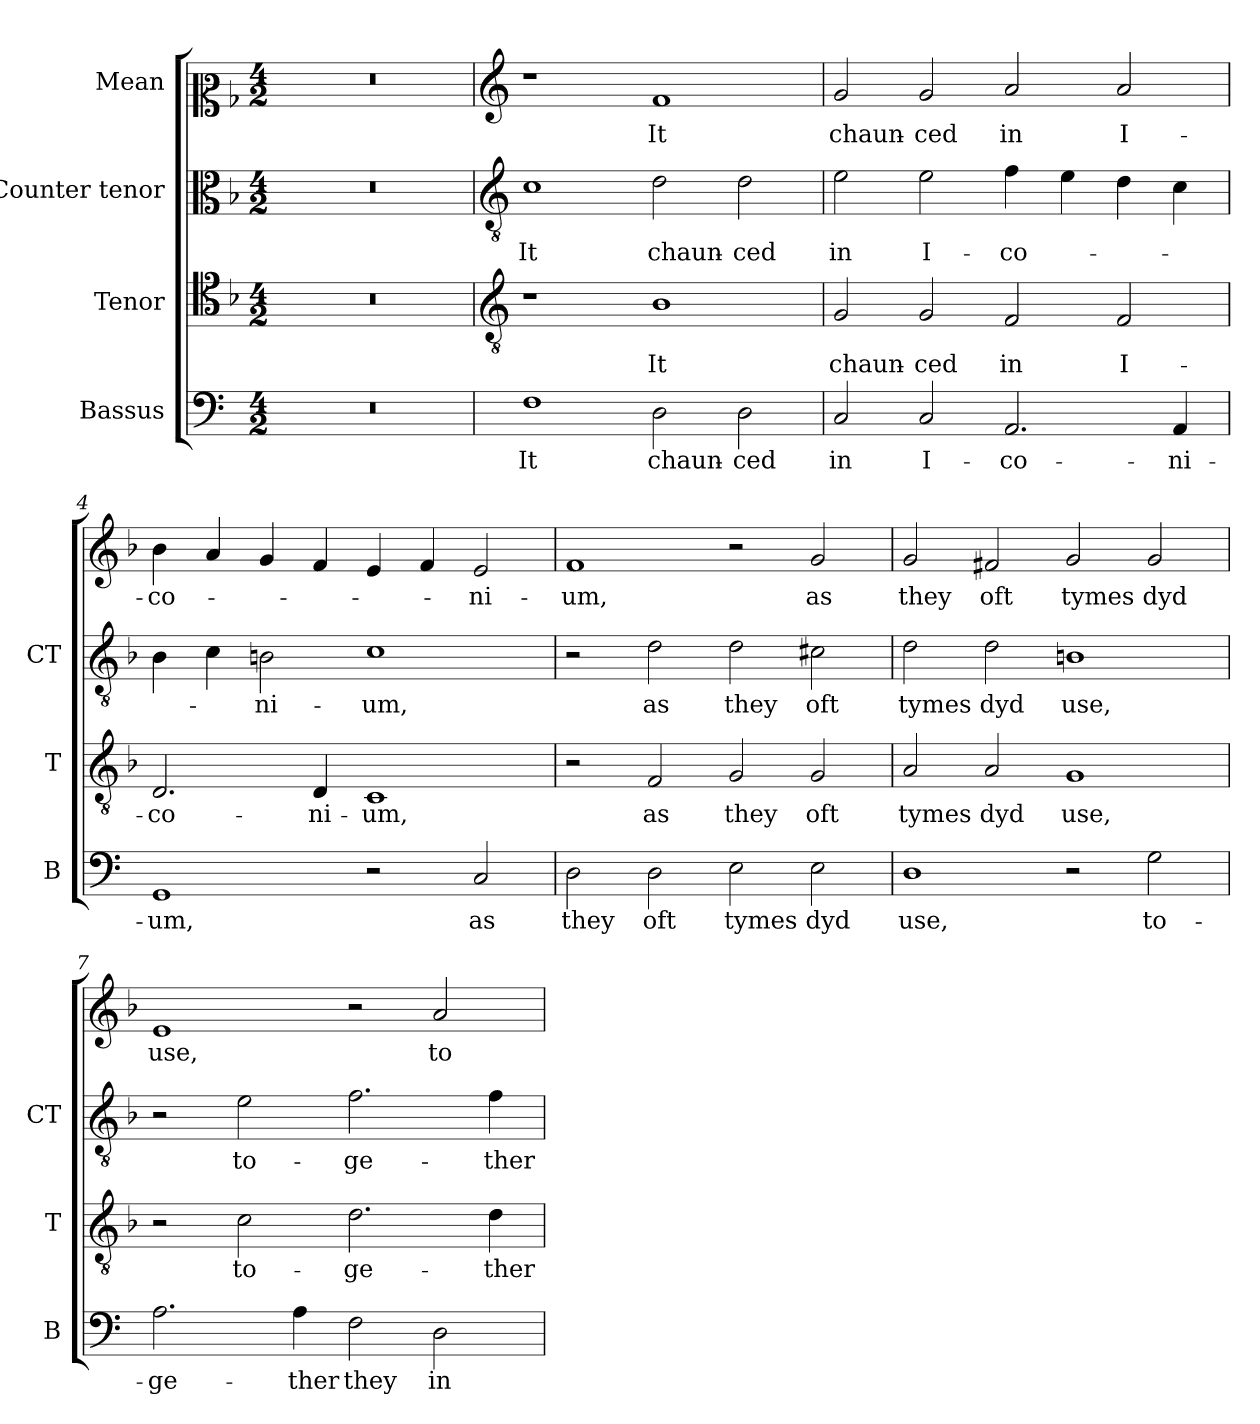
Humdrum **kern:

**kern	**text	**kern	**text	**kern	**text	**kern	**text
*part4	*part4	*part3	*part3	*part2	*part2	*part1	*part1
*staff4	*staff4	*staff3	*staff3	*staff2	*staff2	*staff1	*staff1
*I"Bassus	*	*I"Tenor	*	*I"Counter tenor	*	*I"Mean	*
*I'B	*	*I'T	*	*I'CT	*	*	*
*clefF4	*	*clefC4	*	*clefC3	*	*clefC2	*
*k[]	*	*k[b-]	*	*k[b-]	*	*k[b-]	*
*C:	*	*F:	*	*F:	*	*F:	*
*M4/2	*	*M4/2	*	*M4/2	*	*M4/2	*
=1	=1	=1	=1	=1	=1	=1	=1
0r	.	0r	.	0r	.	0r	.
=2	=2	=2	=2	=2	=2	=2	=2
*	*	*clefGv2	*	*clefGv2	*	*clefG2	*
!	!LO:LY:b	!	!	!	!LO:LY:b	!	!
1F	It	1r	.	1c	It	1r	.
!	!LO:LY:b	!	!LO:LY:b	!	!LO:LY:b	!	!LO:LY:b
2D\	chaun-	1B-	It	2d\	chaun-	1f	It
!	!LO:LY:b	!	!	!	!LO:LY:b	!	!
2D\	-ced	.	.	2d\	-ced	.	.
=3	=3	=3	=3	=3	=3	=3	=3
!	!LO:LY:b	!	!LO:LY:b	!	!LO:LY:b	!	!LO:LY:b
2C/	in	2G/	chaun-	2e\	in	2g/	chaun-
!	!LO:LY:b	!	!LO:LY:b	!	!LO:LY:b	!	!LO:LY:b
2C/	I-	2G/	-ced	2e\	I-	2g/	-ced
!	!LO:LY:b	!	!LO:LY:b	!	!LO:LY:b	!	!LO:LY:b
2.AA/	-co-	2F/	in	4f\	-co-	2a/	in
.	.	.	.	4e\	.	.	.
!	!	!	!LO:LY:b	!	!	!	!LO:LY:b
.	.	2F/	I-	4d\	.	2a/	I-
!	!LO:LY:b	!	!	!	!	!	!
4AA/	-ni-	.	.	4c\	.	.	.
=4	=4	=4	=4	=4	=4	=4	=4
!	!LO:LY:b	!	!LO:LY:b	!	!	!	!LO:LY:b
1GG	-um,	2.D/	-co-	4B-\	.	4b-\	-co-
.	.	.	.	4c\	.	4a/	.
!	!	!	!	!	!LO:LY:b	!	!
.	.	.	.	2Bn\	-ni-	4g/	.
!	!	!	!LO:LY:b	!	!	!	!
.	.	4D/	-ni-	.	.	4f/	.
!	!	!	!LO:LY:b	!	!LO:LY:b	!	!
2r	.	1C	-um,	1c	-um,	4e/	.
.	.	.	.	.	.	4f/	.
!	!LO:LY:b	!	!	!	!	!	!LO:LY:b
2C/	as	.	.	.	.	2e/	-ni-
!!LO:LB:g=z
=5	=5	=5	=5	=5	=5	=5	=5
!	!LO:LY:b	!	!	!	!	!	!LO:LY:b
2D\	they	2r	.	2r	.	1f	-um,
!	!LO:LY:b	!	!LO:LY:b	!	!LO:LY:b	!	!
2D\	oft	2F/	as	2d\	as	.	.
!	!LO:LY:b	!	!LO:LY:b	!	!LO:LY:b	!	!
2E\	tymes	2G/	they	2d\	they	2r	.
!	!LO:LY:b	!	!LO:LY:b	!	!LO:LY:b	!	!LO:LY:b
2E\	dyd	2G/	oft	2c#X\	oft	2g/	as
=6	=6	=6	=6	=6	=6	=6	=6
!	!LO:LY:b	!	!LO:LY:b	!	!LO:LY:b	!	!LO:LY:b
1D	use,	2A/	tymes	2d\	tymes	2g/	they
!	!	!	!LO:LY:b	!	!LO:LY:b	!	!LO:LY:b
.	.	2A/	dyd	2d\	dyd	2f#X/	oft
!	!	!	!LO:LY:b	!	!LO:LY:b	!	!LO:LY:b
2r	.	1G	use,	1Bn	use,	2g/	tymes
!	!LO:LY:b	!	!	!	!	!	!LO:LY:b
2G\	to-	.	.	.	.	2g/	dyd
=7	=7	=7	=7	=7	=7	=7	=7
!	!LO:LY:b	!	!	!	!	!	!LO:LY:b
2.A\	-ge-	2r	.	2r	.	1e	use,
!	!	!	!LO:LY:b	!	!LO:LY:b	!	!
.	.	2c\	to-	2e\	to-	.	.
!	!LO:LY:b	!	!	!	!	!	!
4A\	-ther	.	.	.	.	.	.
!	!LO:LY:b	!	!LO:LY:b	!	!LO:LY:b	!	!
2F\	they	2.d\	-ge-	2.f\	-ge-	2r	.
!	!LO:LY:b	!	!	!	!	!	!LO:LY:b
2D\	in-	.	.	.	.	2a/	to-
!	!	!	!LO:LY:b	!	!LO:LY:b	!	!
.	.	4d\	-ther	4f\	-ther	.	.
=	=	=	=	=	=	=	=
*-	*-	*-	*-	*-	*-	*-	*-
